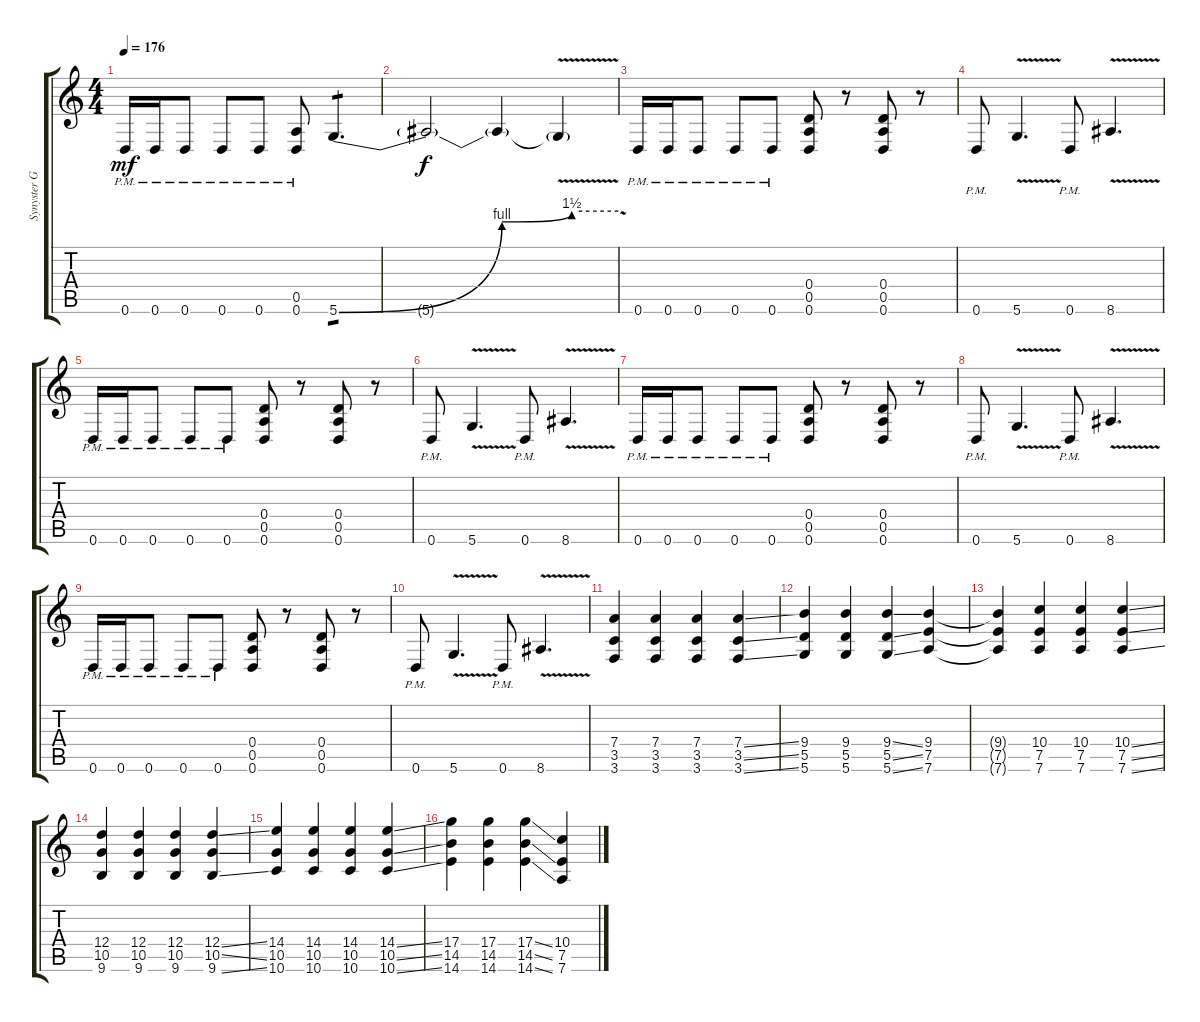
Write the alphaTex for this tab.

\track ("Synyster Gates " "Synyster G") {instrument distortionguitar}
\staff {score tabs}
\tuning (E4 B3 G3 D3 A2 D2) {hide}
\ts (4 4)
\tempo 176
\clef g2
\ks c
0.6{pm}.16{dy mf} 0.6{pm}.16 0.6{pm}.8 0.6{pm}.8 0.6{pm}.8 (0.5 0.6{pm}).8 5.6{be (custom 0 0 35 4 50 6 60 6)}.4{d tp 1} |
5.6{t}.2{dy f} 5.6{t}.4 5.6{v t}.4 |
0.6{pm}.16 0.6{pm}.16 0.6{pm}.8 0.6{pm}.8 0.6{pm}.8 (0.4 0.5 0.6).8 r.8 (0.4 0.5 0.6).8 r.8 |
0.6{pm}.8 5.6{v}.4{d} 0.6{pm}.8 8.6{v}.4{d} |
0.6{pm}.16 0.6{pm}.16 0.6{pm}.8 0.6{pm}.8 0.6{pm}.8 (0.4 0.5 0.6).8 r.8 (0.4 0.5 0.6).8 r.8 |
0.6{pm}.8 5.6{v}.4{d} 0.6{pm}.8 8.6{v}.4{d} |
0.6{pm}.16 0.6{pm}.16 0.6{pm}.8 0.6{pm}.8 0.6{pm}.8 (0.4 0.5 0.6).8 r.8 (0.4 0.5 0.6).8 r.8 |
0.6{pm}.8 5.6{v}.4{d} 0.6{pm}.8 8.6{v}.4{d} |
0.6{pm}.16 0.6{pm}.16 0.6{pm}.8 0.6{pm}.8 0.6{pm}.8 (0.4 0.5 0.6).8 r.8 (0.4 0.5 0.6).8 r.8 |
0.6{pm}.8 5.6{v}.4{d} 0.6{pm}.8 8.6{v}.4{d} |
(7.4 3.5 3.6).4 (7.4 3.5 3.6).4 (7.4 3.5 3.6).4 (7.4{ss} 3.5{ss} 3.6{ss}).4 |
(9.4 5.5 5.6).4 (9.4 5.5 5.6).4 (9.4{ss} 5.5{ss} 5.6{ss}).4 (9.4 7.5 7.6).4 |
(9.4{t} 7.5{t} 7.6{t}).4 (10.4 7.5 7.6).4 (10.4 7.5 7.6).4 (10.4{ss} 7.5{ss} 7.6{ss}).4 |
(12.4 10.5 9.6).4 (12.4 10.5 9.6).4 (12.4 10.5 9.6).4 (12.4{ss} 10.5{ss} 9.6{ss}).4 |
(14.4 10.5 10.6).4 (14.4 10.5 10.6).4 (14.4 10.5 10.6).4 (14.4{ss} 10.5{ss} 10.6{ss}).4 |
(17.4 14.5 14.6).4 (17.4 14.5 14.6).4 (17.4{ss} 14.5{ss} 14.6{ss}).4 (10.4 7.5 7.6).4
